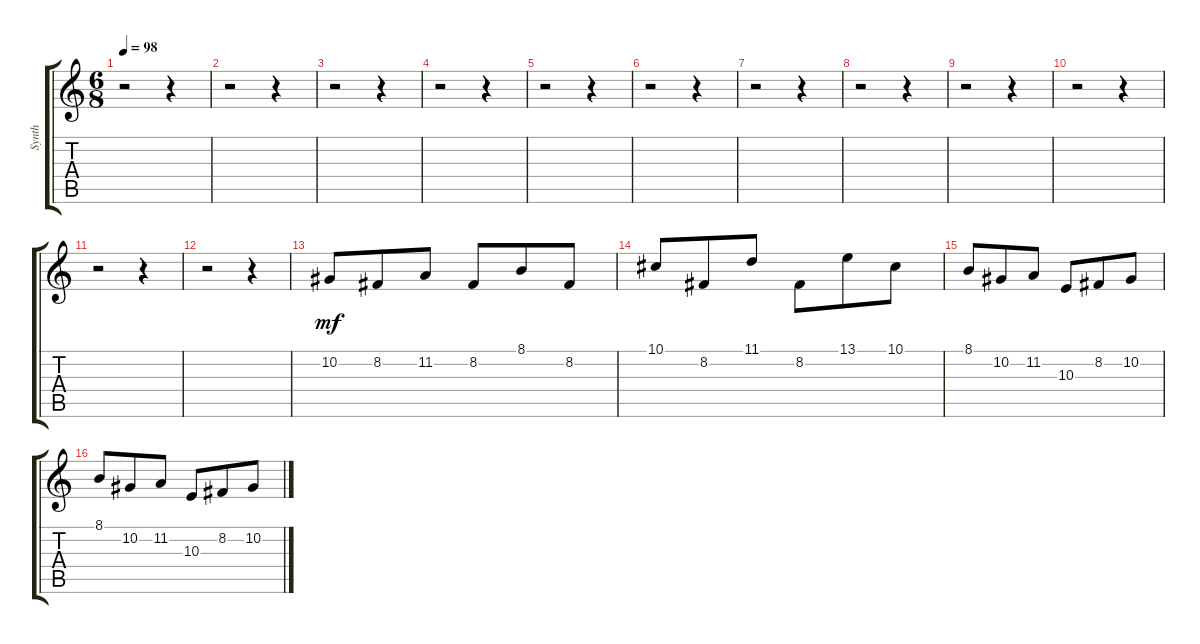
\track ("Synth" "Synth") {instrument tremolostrings}
\staff {score tabs}
\tuning (Eb4 Bb3 Gb3 Db3 Ab2 Db2) {hide}
\ts (6 8)
\tempo 98
\clef g2
\ks c
r.2{dy mf} r.4 |
r.2 r.4 |
r.2 r.4 |
r.2 r.4 |
r.2 r.4 |
r.2 r.4 |
r.2 r.4 |
r.2 r.4 |
r.2 r.4 |
r.2 r.4 |
r.2 r.4 |
r.2 r.4 |
10.2.8 8.2.8 11.2.8 8.2.8 8.1.8 8.2.8 |
10.1.8 8.2.8 11.1.8 8.2.8 13.1.8 10.1.8 |
8.1.8 10.2.8 11.2.8 10.3.8 8.2.8 10.2.8 |
8.1.8 10.2.8 11.2.8 10.3.8 8.2.8 10.2.8
